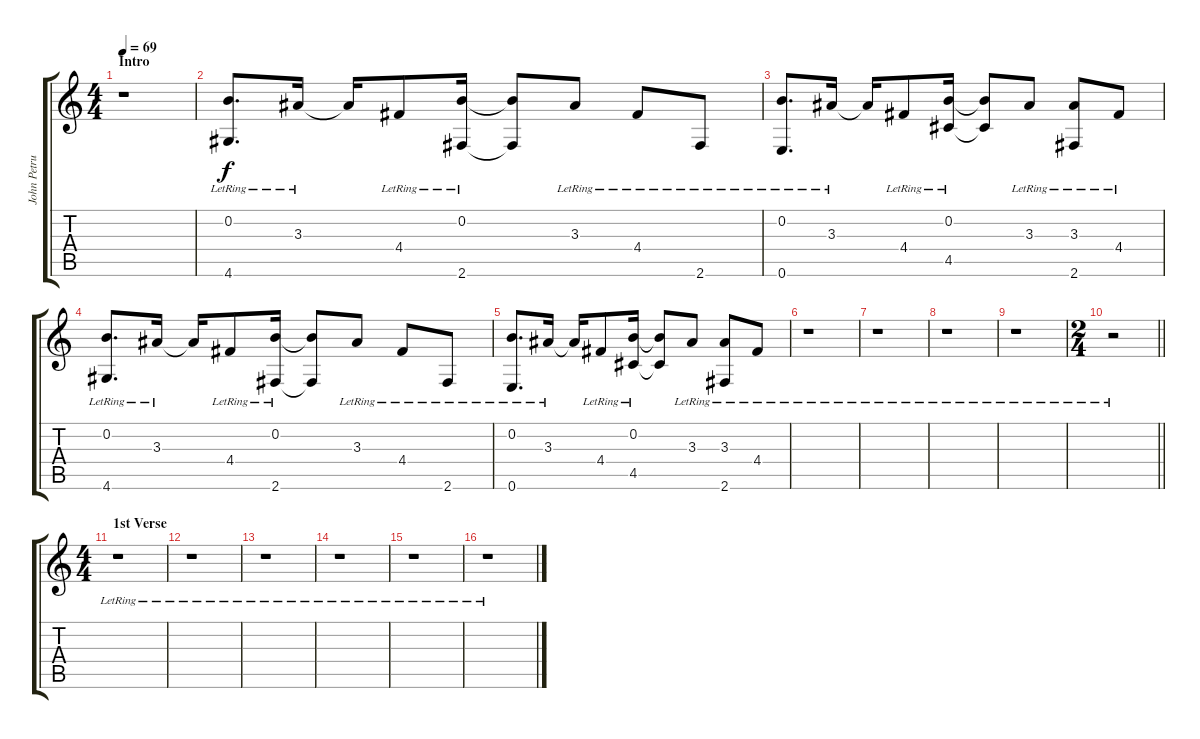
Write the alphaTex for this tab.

\track ("John Petrucci" "John Petru") {instrument acousticguitarnylon}
\staff {score tabs}
\tuning (E4 B3 G3 D3 A2 E2) {hide}
\ts (4 4)
\section ("" "Intro")
\tempo 69
\clef g2
\ks c
r.1{dy f instrument acousticguitarnylon} |
(0.2{lr} 4.6{lr}).8{d} 3.3{lr}.16 3.3{t}.16 4.4{lr}.8 (0.2{lr} 2.6{lr}).16 (0.2{t} 2.6{t}).8 3.3{lr}.8 4.4{lr}.8 2.6{lr}.8 |
(0.2{lr} 0.6{lr}).8{d} 3.3{lr}.16 3.3{t}.16 4.4{lr}.8 (0.2{lr} 4.5{lr}).16 (0.2{t} 4.5{t}).8 3.3{lr}.8 (3.3{lr} 2.6{lr}).8 4.4{lr}.8 |
(0.2{lr} 4.6{lr}).8{d} 3.3{lr}.16 3.3{t}.16 4.4{lr}.8 (0.2{lr} 2.6{lr}).16 (0.2{t} 2.6{t}).8 3.3{lr}.8 4.4{lr}.8 2.6{lr}.8 |
(0.2{lr} 0.6{lr}).8{d} 3.3{lr}.16 3.3{t}.16 4.4{lr}.8 (0.2{lr} 4.5{lr}).16 (0.2{t} 4.5{t}).8 3.3{lr}.8 (3.3{lr} 2.6{lr}).8 4.4{lr}.8 |
r.1 |
r.1 |
r.1 |
r.1 |
\ts (2 4)
\barLineRight lightlight
r.2 |
\ts (4 4)
\section ("" "1st Verse")
r.1 |
r.1 |
r.1 |
r.1 |
r.1 |
r.1
